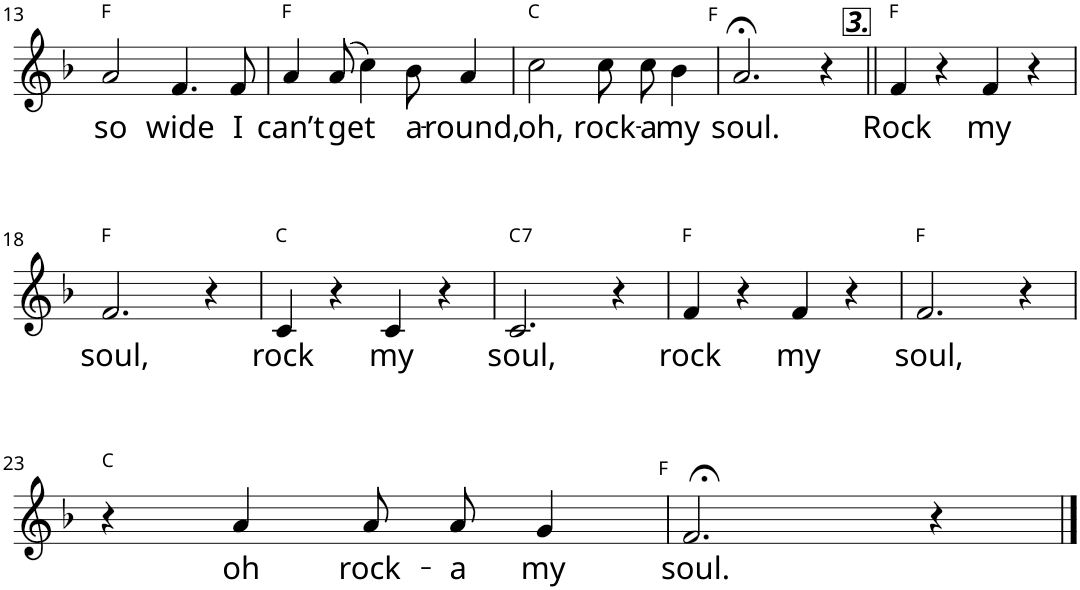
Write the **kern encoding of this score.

**kern	**text	**harte
*part1	*part1	*part1
*staff1	*staff1	*
*I"P1	*	*
!!LO:PB:g=z
*clefG2	*	*
*k[b-]	*	*
*F:	*	*
*M4/4	*	*
=13	=13	=13
!	!LO:LY:b	!
2a/	so	F:maj
!	!LO:LY:b	!
4.f/	wide	.
!	!LO:LY:b	!
8f/	I	.
=14	=14	=14
!	!LO:LY:b	!
4a/	can’t	F:maj
!	!LO:LY:b	!
(8a/	get	.
4cc\)	.	.
!	!LO:LY:b	!
8b-\	a-	.
!	!LO:LY:b	!
4a/	-round,	.
=15	=15	=15
!	!LO:LY:b	!
2cc\	oh,	C:maj
!	!LO:LY:b	!
8cc\L	rock-	.
!	!LO:LY:b	!
8cc\J	-a	.
!	!LO:LY:b	!
4b-\	my	.
=16	=16	=16
!	!LO:LY:b	!
2.a;</	soul.	F:maj
4r	.	.
=17||	=17||	=17||
!LO:TX:a:Bi:t=3.	!	!
!	!LO:LY:b	!
4f/	Rock	F:maj
4r	.	.
!	!LO:LY:b	!
4f/	my	.
4r	.	.
!!LO:LB:g=z
=18	=18	=18
!	!LO:LY:b	!
2.f/	soul,	F:maj
4r	.	.
=19	=19	=19
!	!LO:LY:b	!
4c/	rock	C:maj
4r	.	.
!	!LO:LY:b	!
4c/	my	.
4r	.	.
=20	=20	=20
!	!LO:LY:b	!LO:H:kt=7
2.c/	soul,	C:7
4r	.	.
=21	=21	=21
!	!LO:LY:b	!
4f/	rock	F:maj
4r	.	.
!	!LO:LY:b	!
4f/	my	.
4r	.	.
=22	=22	=22
!	!LO:LY:b	!
2.f/	soul,	F:maj
4r	.	.
!!LO:LB:g=z
=23	=23	=23
4r	.	C:maj
!	!LO:LY:b	!
4a/	oh	.
!	!LO:LY:b	!
8a/L	rock-	.
!	!LO:LY:b	!
8a/J	-a	.
!	!LO:LY:b	!
4g/	my	.
=24	=24	=24
!	!LO:LY:b	!
2.f;</	soul.	F:maj
4r	.	.
==	==	==
*-	*-	*-
